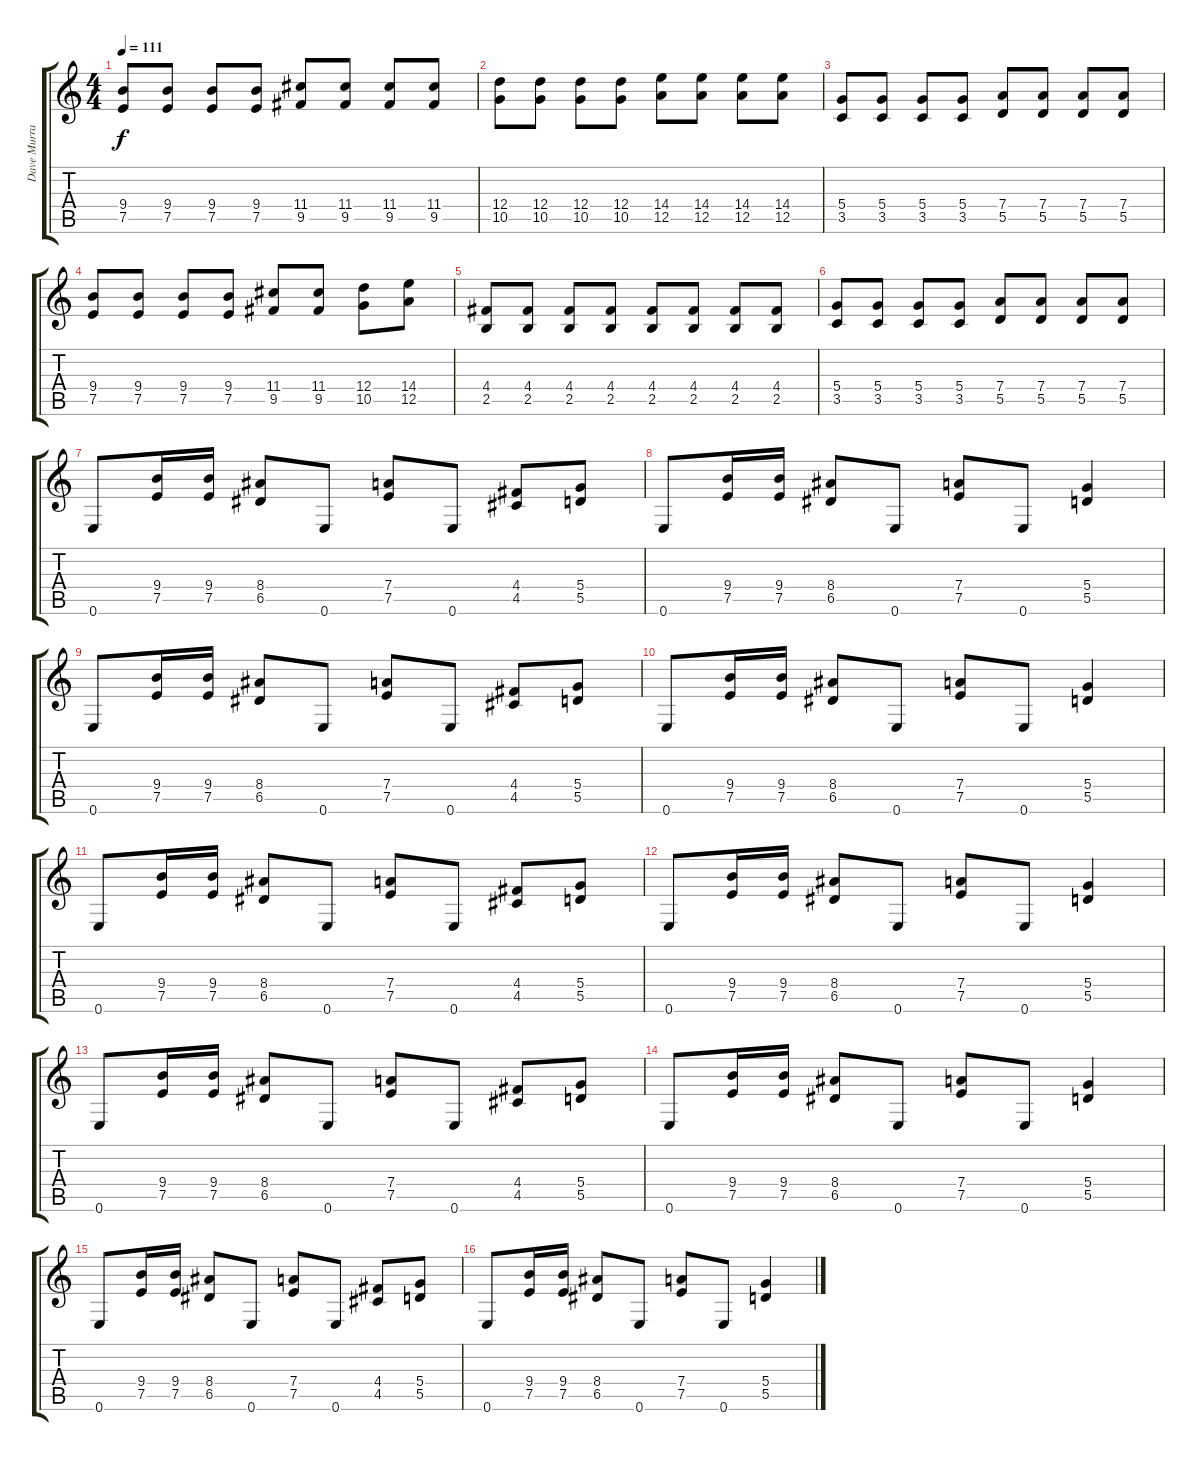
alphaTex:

\track ("Dave Murray" "Dave Murra") {instrument overdrivenguitar}
\staff {score tabs}
\tuning (E4 B3 G3 D3 A2 E2) {hide}
\ts (4 4)
\tempo 111
\clef g2
\ks c
(9.4 7.5).8{dy f} (9.4 7.5).8 (9.4 7.5).8 (9.4 7.5).8 (11.4 9.5).8 (11.4 9.5).8 (11.4 9.5).8 (11.4 9.5).8 |
(12.4 10.5).8 (12.4 10.5).8 (12.4 10.5).8 (12.4 10.5).8 (14.4 12.5).8 (14.4 12.5).8 (14.4 12.5).8 (14.4 12.5).8 |
(5.4 3.5).8 (5.4 3.5).8 (5.4 3.5).8 (5.4 3.5).8 (7.4 5.5).8 (7.4 5.5).8 (7.4 5.5).8 (7.4 5.5).8 |
(9.4 7.5).8 (9.4 7.5).8 (9.4 7.5).8 (9.4 7.5).8 (11.4 9.5).8 (11.4 9.5).8 (12.4 10.5).8 (14.4 12.5).8 |
(4.4 2.5).8 (4.4 2.5).8 (4.4 2.5).8 (4.4 2.5).8 (4.4 2.5).8 (4.4 2.5).8 (4.4 2.5).8 (4.4 2.5).8 |
(5.4 3.5).8 (5.4 3.5).8 (5.4 3.5).8 (5.4 3.5).8 (7.4 5.5).8 (7.4 5.5).8 (7.4 5.5).8 (7.4 5.5).8 |
0.6.8 (9.4 7.5).16 (9.4 7.5).16 (8.4 6.5).8 0.6.8 (7.4 7.5).8 0.6.8 (4.4 4.5).8 (5.4 5.5).8 |
0.6.8 (9.4 7.5).16 (9.4 7.5).16 (8.4 6.5).8 0.6.8 (7.4 7.5).8 0.6.8 (5.4 5.5).4 |
0.6.8 (9.4 7.5).16 (9.4 7.5).16 (8.4 6.5).8 0.6.8 (7.4 7.5).8 0.6.8 (4.4 4.5).8 (5.4 5.5).8 |
0.6.8 (9.4 7.5).16 (9.4 7.5).16 (8.4 6.5).8 0.6.8 (7.4 7.5).8 0.6.8 (5.4 5.5).4 |
0.6.8 (9.4 7.5).16 (9.4 7.5).16 (8.4 6.5).8 0.6.8 (7.4 7.5).8 0.6.8 (4.4 4.5).8 (5.4 5.5).8 |
0.6.8 (9.4 7.5).16 (9.4 7.5).16 (8.4 6.5).8 0.6.8 (7.4 7.5).8 0.6.8 (5.4 5.5).4 |
0.6.8 (9.4 7.5).16 (9.4 7.5).16 (8.4 6.5).8 0.6.8 (7.4 7.5).8 0.6.8 (4.4 4.5).8 (5.4 5.5).8 |
0.6.8 (9.4 7.5).16 (9.4 7.5).16 (8.4 6.5).8 0.6.8 (7.4 7.5).8 0.6.8 (5.4 5.5).4 |
0.6.8 (9.4 7.5).16 (9.4 7.5).16 (8.4 6.5).8 0.6.8 (7.4 7.5).8 0.6.8 (4.4 4.5).8 (5.4 5.5).8 |
0.6.8 (9.4 7.5).16 (9.4 7.5).16 (8.4 6.5).8 0.6.8 (7.4 7.5).8 0.6.8 (5.4 5.5).4
